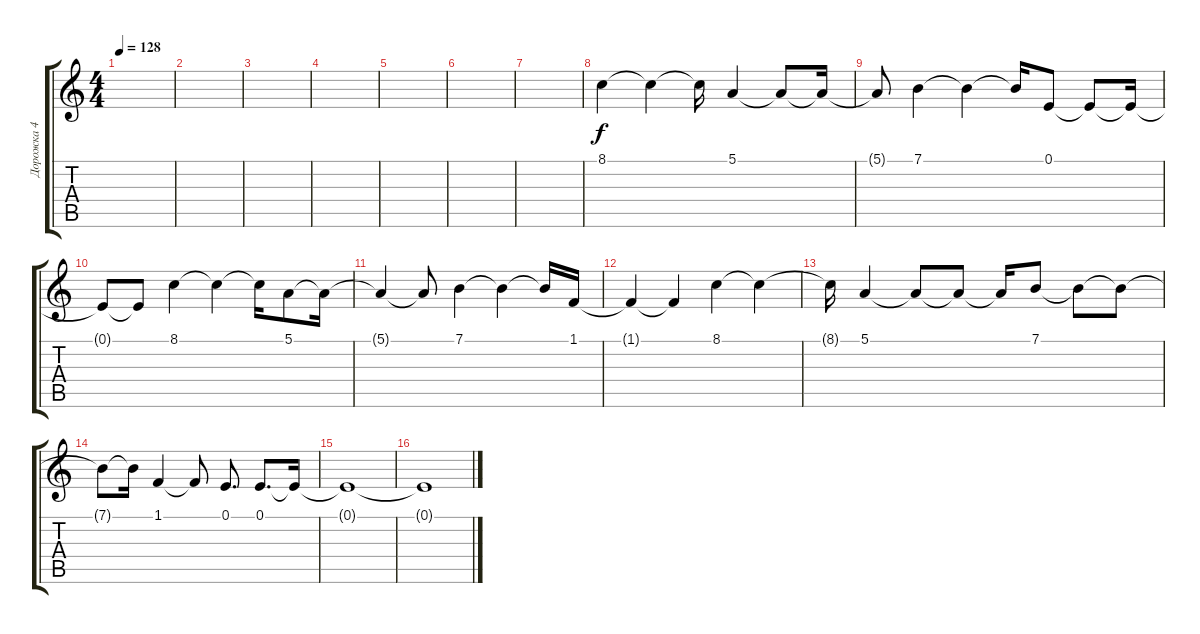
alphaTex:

\track ("Дорожка 4" "Дорожка 4") {instrument musicbox}
\staff {score tabs}
\tuning (E4 B3 G3 D3 A2 E2) {hide}
\ts (4 4)
\tempo 128
\clef g2
\ks c
|
|
|
|
|
|
|
8.1.4 8.1{t}.4 8.1{t}.16 5.1.4 5.1{t}.8 5.1{t}.16 |
5.1{t}.8 7.1.4 7.1{t}.4 7.1{t}.16 0.1.8 0.1{t}.8 0.1{t}.16 |
0.1{t}.8 0.1{t}.8 8.1.4 8.1{t}.4 8.1{t}.16 5.1.8 5.1{t}.16 |
5.1{t}.4 5.1{t}.8 7.1.4 7.1{t}.4 7.1{t}.16 1.1.16 |
1.1{t}.4 1.1{t}.4 8.1.4 8.1{t}.4 |
8.1{t}.16 5.1.4 5.1{t}.8 5.1{t}.8 5.1{t}.16 7.1.8 7.1{t}.8 7.1{t}.8 |
7.1{t}.8 7.1{t}.16 1.1.4 1.1{t}.8 0.1.8{d} 0.1.8{d} 0.1{t}.16 |
0.1{t}.1 |
0.1{t}.1
